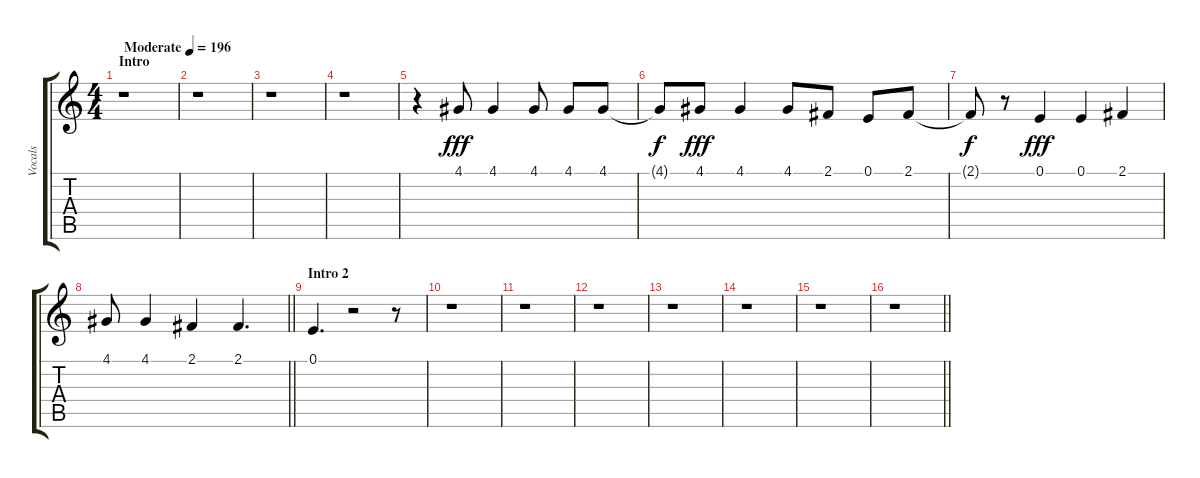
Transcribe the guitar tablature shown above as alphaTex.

\track ("Vocals" "Vocals") {instrument oboe}
\staff {score tabs}
\tuning (E4 B3 G3 D3 A2 E2) {hide}
\ts (4 4)
\section ("" "Intro")
\tempo (196 "Moderate")
\clef g2
\ks c
r.1{dy fff instrument oboe} |
r.1 |
r.1 |
r.1 |
r.4 4.1.8 4.1.4 4.1.8 4.1.8 4.1.8 |
4.1{t}.8{dy f} 4.1.8{dy fff} 4.1.4 4.1.8 2.1.8 0.1.8 2.1.8 |
2.1{t}.8{dy f} r.8 0.1.4{dy fff} 0.1.4 2.1.4 |
\barLineRight lightlight
4.1.8 4.1.4 2.1.4 2.1.4{d} |
\section ("" "Intro 2")
0.1.4{d} r.2 r.8 |
r.1 |
r.1 |
r.1 |
r.1 |
r.1 |
r.1 |
\barLineRight lightlight
r.1
